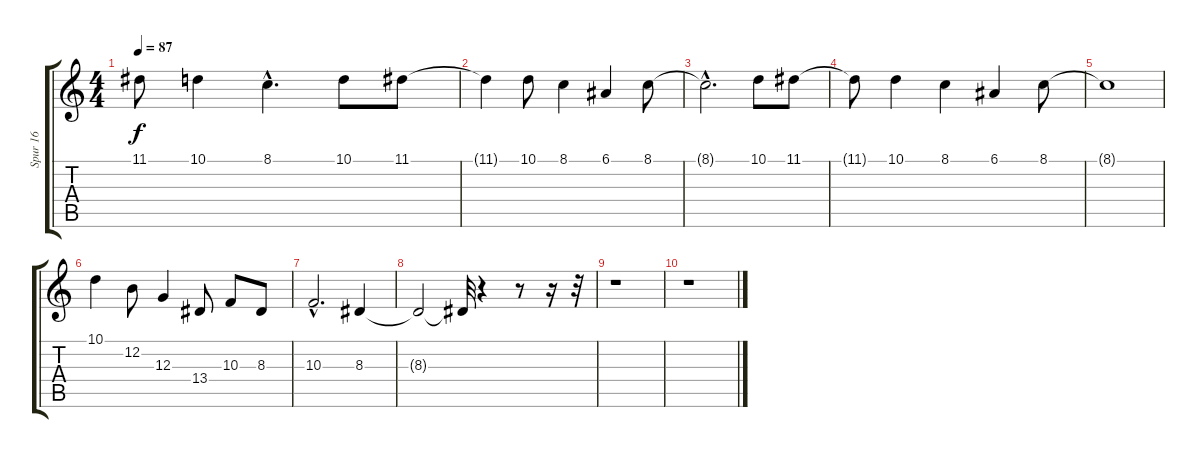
\track ("Spur 16" "Spur 16") {instrument oboe}
\staff {score tabs}
\tuning (E4 B3 G3 D3 A2 E2) {hide}
\ts (4 4)
\tempo 87
\clef g2
\ks c
11.1{t}.8{dy f} 10.1.4 8.1{hac}.4{d} 10.1.8 11.1.8 |
11.1{t}.4 10.1.8 8.1.4 6.1.4 8.1.8 |
8.1{hac t}.2{d} 10.1.8 11.1.8 |
11.1{t}.8 10.1.4 8.1.4 6.1.4 8.1.8 |
8.1{t}.1 |
10.1.4 12.2.8 12.3.4 13.4.8 10.3.8 8.3.8 |
10.3{hac}.2{d} 8.3.4 |
8.3{t}.2 8.3{t}.32 r.4 r.8 r.16 r.32 |
r.1 |
r.1
